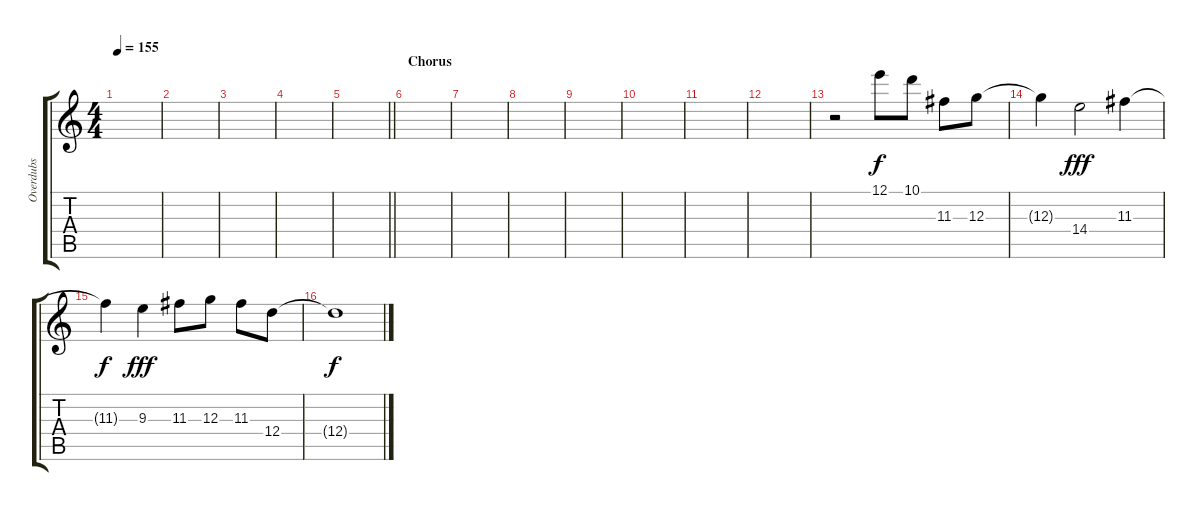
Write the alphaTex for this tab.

\track ("Overdubs" "Overdubs") {instrument overdrivenguitar}
\staff {score tabs}
\tuning (E4 B3 G3 D3 A2 D2) {hide}
\ts (4 4)
\tempo 155
\clef g2
\ks c
|
|
|
|
\barLineRight lightlight
|
\section ("" "Chorus")
|
|
|
|
|
|
|
r.2 12.1.8 10.1.8 11.3.8 12.3.8 |
12.3{t}.4 14.4.2{dy fff} 11.3.4 |
11.3{t}.4{dy f} 9.3.4{dy fff} 11.3.8 12.3.8 11.3.8 12.4.8 |
12.4{t}.1{dy f}
